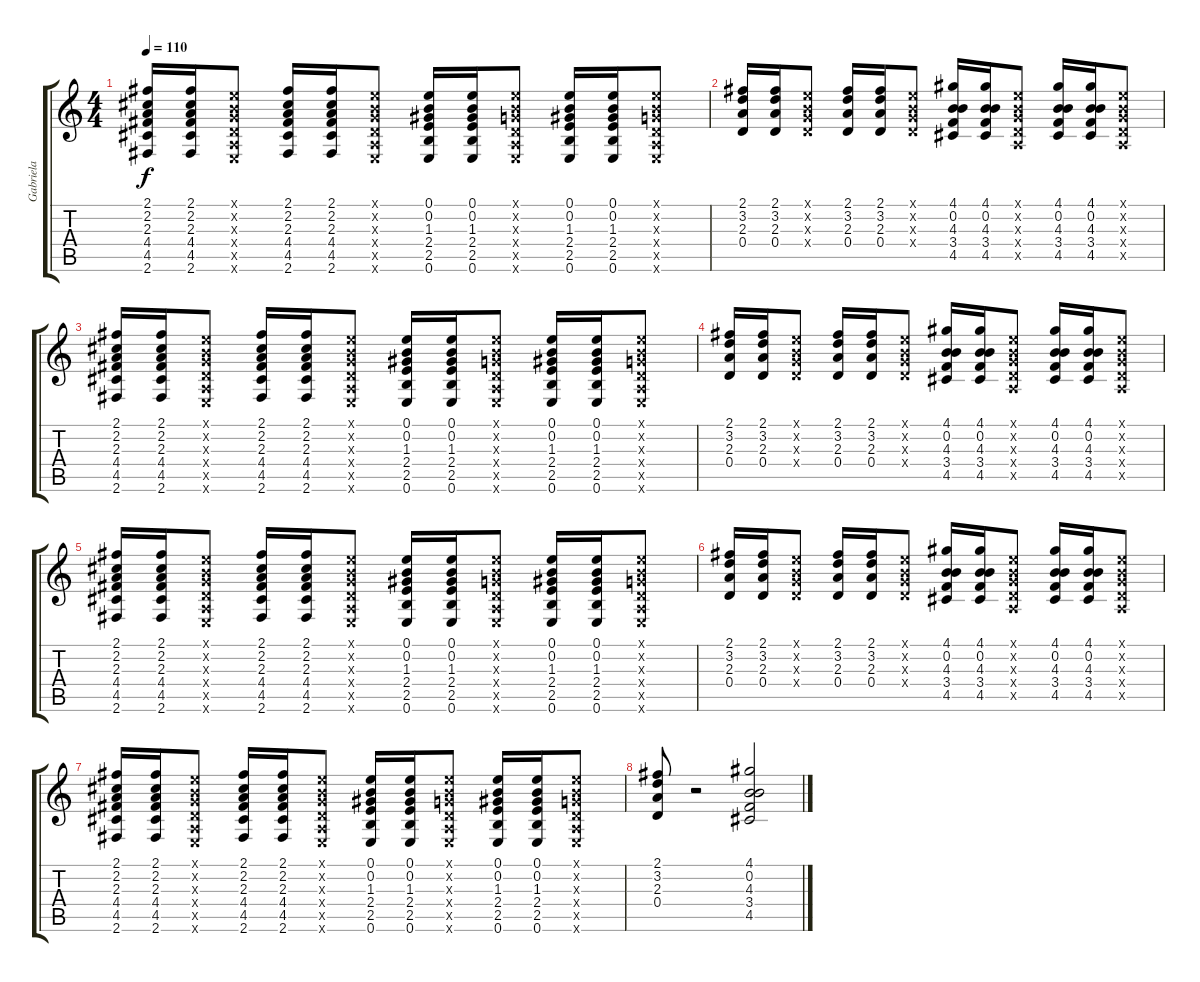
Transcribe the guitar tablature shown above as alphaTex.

\track ("Gabriela" "Gabriela") {instrument acousticguitarsteel}
\staff {score tabs}
\tuning (E4 B3 G3 D3 A2 E2) {hide}
\ts (4 4)
\tempo 110
\clef g2
\ks c
(2.1 2.2 2.3 4.4 4.5 2.6).16{dy f} (2.1 2.2 2.3 4.4 4.5 2.6).16 (0.1{x} 0.2{x} 0.3{x} 0.4{x} 0.5{x} 0.6{x}).8 (2.1 2.2 2.3 4.4 4.5 2.6).16 (2.1 2.2 2.3 4.4 4.5 2.6).16 (0.1{x} 0.2{x} 0.3{x} 0.4{x} 0.5{x} 0.6{x}).8 (0.1 0.2 1.3 2.4 2.5 0.6).16 (0.1 0.2 1.3 2.4 2.5 0.6).16 (0.1{x} 0.2{x} 0.3{x} 0.4{x} 0.5{x} 0.6{x}).8 (0.1 0.2 1.3 2.4 2.5 0.6).16 (0.1 0.2 1.3 2.4 2.5 0.6).16 (0.1{x} 0.2{x} 0.3{x} 0.4{x} 0.5{x} 0.6{x}).8 |
(2.1 3.2 2.3 0.4).16 (2.1 3.2 2.3 0.4).16 (0.1{x} 0.2{x} 0.3{x} 0.4{x}).8 (2.1 3.2 2.3 0.4).16 (2.1 3.2 2.3 0.4).16 (0.1{x} 0.2{x} 0.3{x} 0.4{x}).8 (4.1 0.2 4.3 3.4 4.5).16 (4.1 0.2 4.3 3.4 4.5).16 (0.1{x} 0.2{x} 0.3{x} 0.4{x} 0.5{x}).8 (4.1 0.2 4.3 3.4 4.5).16 (4.1 0.2 4.3 3.4 4.5).16 (0.1{x} 0.2{x} 0.3{x} 0.4{x} 0.5{x}).8 |
(2.1 2.2 2.3 4.4 4.5 2.6).16 (2.1 2.2 2.3 4.4 4.5 2.6).16 (0.1{x} 0.2{x} 0.3{x} 0.4{x} 0.5{x} 0.6{x}).8 (2.1 2.2 2.3 4.4 4.5 2.6).16 (2.1 2.2 2.3 4.4 4.5 2.6).16 (0.1{x} 0.2{x} 0.3{x} 0.4{x} 0.5{x} 0.6{x}).8 (0.1 0.2 1.3 2.4 2.5 0.6).16 (0.1 0.2 1.3 2.4 2.5 0.6).16 (0.1{x} 0.2{x} 0.3{x} 0.4{x} 0.5{x} 0.6{x}).8 (0.1 0.2 1.3 2.4 2.5 0.6).16 (0.1 0.2 1.3 2.4 2.5 0.6).16 (0.1{x} 0.2{x} 0.3{x} 0.4{x} 0.5{x} 0.6{x}).8 |
(2.1 3.2 2.3 0.4).16 (2.1 3.2 2.3 0.4).16 (0.1{x} 0.2{x} 0.3{x} 0.4{x}).8 (2.1 3.2 2.3 0.4).16 (2.1 3.2 2.3 0.4).16 (0.1{x} 0.2{x} 0.3{x} 0.4{x}).8 (4.1 0.2 4.3 3.4 4.5).16 (4.1 0.2 4.3 3.4 4.5).16 (0.1{x} 0.2{x} 0.3{x} 0.4{x} 0.5{x}).8 (4.1 0.2 4.3 3.4 4.5).16 (4.1 0.2 4.3 3.4 4.5).16 (0.1{x} 0.2{x} 0.3{x} 0.4{x} 0.5{x}).8 |
(2.1 2.2 2.3 4.4 4.5 2.6).16 (2.1 2.2 2.3 4.4 4.5 2.6).16 (0.1{x} 0.2{x} 0.3{x} 0.4{x} 0.5{x} 0.6{x}).8 (2.1 2.2 2.3 4.4 4.5 2.6).16 (2.1 2.2 2.3 4.4 4.5 2.6).16 (0.1{x} 0.2{x} 0.3{x} 0.4{x} 0.5{x} 0.6{x}).8 (0.1 0.2 1.3 2.4 2.5 0.6).16 (0.1 0.2 1.3 2.4 2.5 0.6).16 (0.1{x} 0.2{x} 0.3{x} 0.4{x} 0.5{x} 0.6{x}).8 (0.1 0.2 1.3 2.4 2.5 0.6).16 (0.1 0.2 1.3 2.4 2.5 0.6).16 (0.1{x} 0.2{x} 0.3{x} 0.4{x} 0.5{x} 0.6{x}).8 |
(2.1 3.2 2.3 0.4).16 (2.1 3.2 2.3 0.4).16 (0.1{x} 0.2{x} 0.3{x} 0.4{x}).8 (2.1 3.2 2.3 0.4).16 (2.1 3.2 2.3 0.4).16 (0.1{x} 0.2{x} 0.3{x} 0.4{x}).8 (4.1 0.2 4.3 3.4 4.5).16 (4.1 0.2 4.3 3.4 4.5).16 (0.1{x} 0.2{x} 0.3{x} 0.4{x} 0.5{x}).8 (4.1 0.2 4.3 3.4 4.5).16 (4.1 0.2 4.3 3.4 4.5).16 (0.1{x} 0.2{x} 0.3{x} 0.4{x} 0.5{x}).8 |
(2.1 2.2 2.3 4.4 4.5 2.6).16 (2.1 2.2 2.3 4.4 4.5 2.6).16 (0.1{x} 0.2{x} 0.3{x} 0.4{x} 0.5{x} 0.6{x}).8 (2.1 2.2 2.3 4.4 4.5 2.6).16 (2.1 2.2 2.3 4.4 4.5 2.6).16 (0.1{x} 0.2{x} 0.3{x} 0.4{x} 0.5{x} 0.6{x}).8 (0.1 0.2 1.3 2.4 2.5 0.6).16 (0.1 0.2 1.3 2.4 2.5 0.6).16 (0.1{x} 0.2{x} 0.3{x} 0.4{x} 0.5{x} 0.6{x}).8 (0.1 0.2 1.3 2.4 2.5 0.6).16 (0.1 0.2 1.3 2.4 2.5 0.6).16 (0.1{x} 0.2{x} 0.3{x} 0.4{x} 0.5{x} 0.6{x}).8 |
(2.1 3.2 2.3 0.4).8 r.2 (4.1 0.2 4.3 3.4 4.5).2
